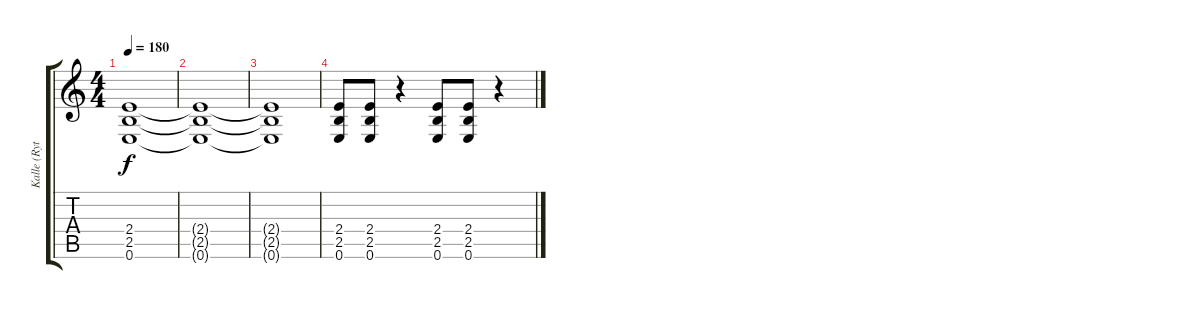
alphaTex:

\track ("Kalle (Rythm)" "Kalle (Ryt") {instrument distortionguitar}
\staff {score tabs}
\tuning (E4 B3 G3 D3 A2 E2) {hide}
\ts (4 4)
\tempo 180
\clef g2
\ks c
(2.4 2.5 0.6).1{dy f} |
(2.4{t} 2.5{t} 0.6{t}).1 |
(2.4{t} 2.5{t} 0.6{t}).1 |
(2.4 2.5 0.6).8 (2.4 2.5 0.6).8 r.4 (2.4 2.5 0.6).8 (2.4 2.5 0.6).8 r.4
